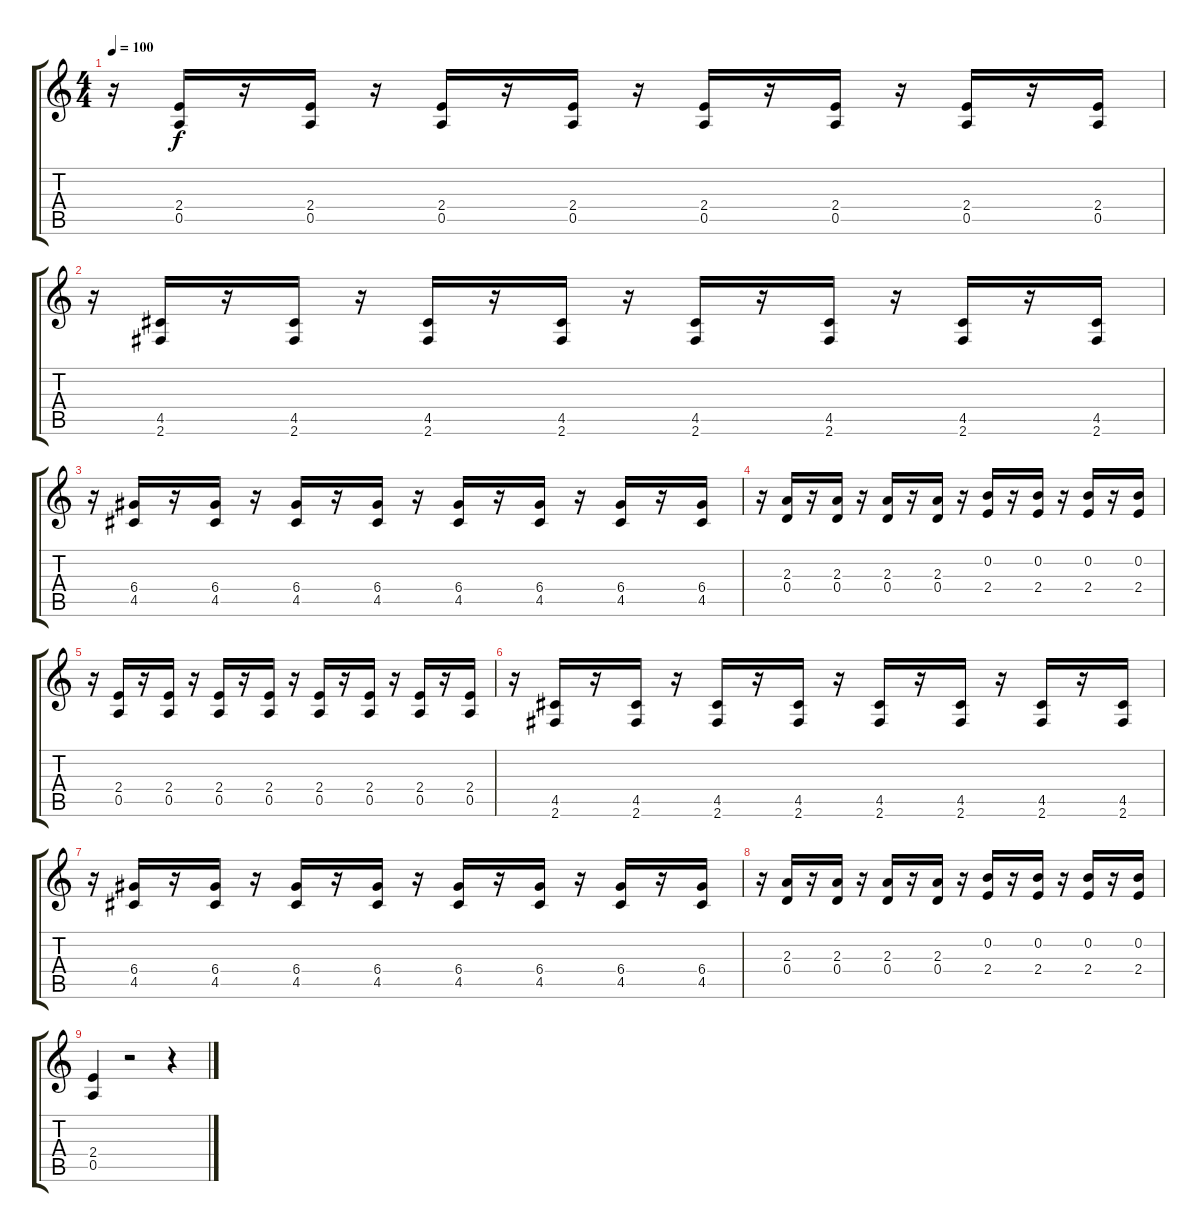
\track "" {instrument distortionguitar}
\staff {score tabs}
\tuning (E4 B3 G3 D3 A2 E2) {hide}
\ts (4 4)
\tempo 100
\clef g2
\ks c
r.16{dy f} (2.4 0.5).16 r.16 (2.4 0.5).16 r.16 (2.4 0.5).16 r.16 (2.4 0.5).16 r.16 (2.4 0.5).16 r.16 (2.4 0.5).16 r.16 (2.4 0.5).16 r.16 (2.4 0.5).16 |
r.16 (4.5 2.6).16 r.16 (4.5 2.6).16 r.16 (4.5 2.6).16 r.16 (4.5 2.6).16 r.16 (4.5 2.6).16 r.16 (4.5 2.6).16 r.16 (4.5 2.6).16 r.16 (4.5 2.6).16 |
r.16 (6.4 4.5).16 r.16 (6.4 4.5).16 r.16 (6.4 4.5).16 r.16 (6.4 4.5).16 r.16 (6.4 4.5).16 r.16 (6.4 4.5).16 r.16 (6.4 4.5).16 r.16 (6.4 4.5).16 |
r.16 (2.3 0.4).16 r.16 (2.3 0.4).16 r.16 (2.3 0.4).16 r.16 (2.3 0.4).16 r.16 (0.2 2.4).16 r.16 (0.2 2.4).16 r.16 (0.2 2.4).16 r.16 (0.2 2.4).16 |
r.16 (2.4 0.5).16 r.16 (2.4 0.5).16 r.16 (2.4 0.5).16 r.16 (2.4 0.5).16 r.16 (2.4 0.5).16 r.16 (2.4 0.5).16 r.16 (2.4 0.5).16 r.16 (2.4 0.5).16 |
r.16 (4.5 2.6).16 r.16 (4.5 2.6).16 r.16 (4.5 2.6).16 r.16 (4.5 2.6).16 r.16 (4.5 2.6).16 r.16 (4.5 2.6).16 r.16 (4.5 2.6).16 r.16 (4.5 2.6).16 |
r.16 (6.4 4.5).16 r.16 (6.4 4.5).16 r.16 (6.4 4.5).16 r.16 (6.4 4.5).16 r.16 (6.4 4.5).16 r.16 (6.4 4.5).16 r.16 (6.4 4.5).16 r.16 (6.4 4.5).16 |
r.16 (2.3 0.4).16 r.16 (2.3 0.4).16 r.16 (2.3 0.4).16 r.16 (2.3 0.4).16 r.16 (0.2 2.4).16 r.16 (0.2 2.4).16 r.16 (0.2 2.4).16 r.16 (0.2 2.4).16 |
(2.4 0.5).4 r.2 r.4
